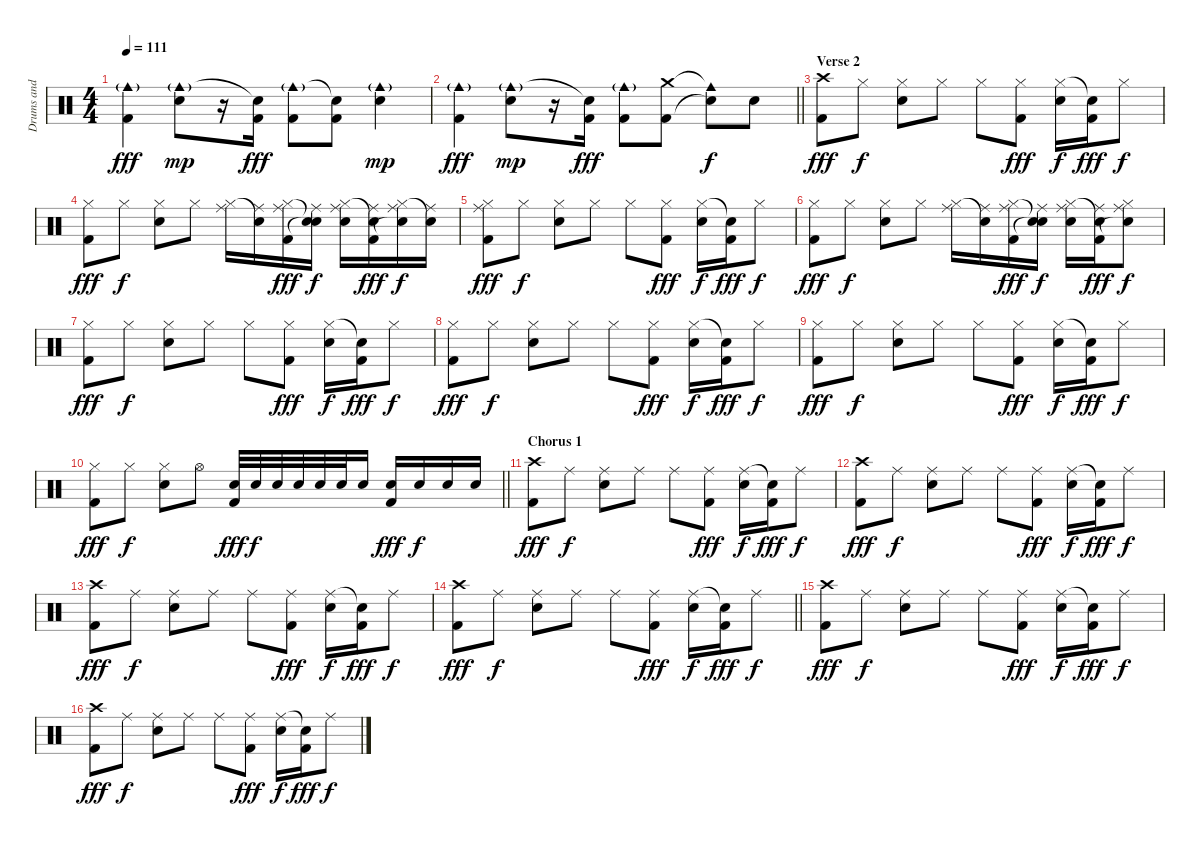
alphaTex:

\track ("Drums and Percussion" "Drums and ") {instrument percussion}
\staff {score}
\articulation defaults
\ts (4 4)
\tempo 111
\clef neutral
\ks c
("Cowbell medium (hit)"{g} "Kick (hit) 2").4{dy fff} ("Cowbell medium (hit)"{g} "Snare (hit) 2").8{dy mp} r.16 ("Snare (hit)"{t} "Kick (hit) 2").16{dy fff} ("Cowbell medium (hit)"{g} "Kick (hit) 2").8 ("Snare (hit)"{t} "Kick (hit) 2").8 ("Cowbell medium (hit)"{g} "Snare (hit) 2").4{dy mp} |
\barLineRight lightlight
("Cowbell medium (hit)"{g} "Kick (hit) 2").4{dy fff} ("Cowbell medium (hit)"{g} "Snare (hit) 2").8{dy mp} r.16 ("Snare (hit)"{t} "Kick (hit) 2").16{dy fff} ("Cowbell medium (hit)"{g} "Kick (hit) 2").8 ("Crash medium (hit)" "Kick (hit) 2").8 ("Cowbell medium (hit)"{t} "Snare (hit)"{t}).8{dy f} "Snare (hit) 2".8 |
\section ("" "Verse 2")
("Crash high (hit)" "Kick (hit) 2").8{dy fff} "Hi-Hat (closed)".8{dy f} ("Hi-Hat (closed)" "Snare (hit) 2").8 "Hi-Hat (closed)".8 "Hi-Hat (closed)".8 ("Hi-Hat (closed)" "Kick (hit) 2").8{dy fff} ("Hi-Hat (closed)" "Snare (hit) 2").16{dy f} ("Snare (hit)"{t} "Kick (hit) 2").16{dy fff} "Hi-Hat (closed)".8{dy f} |
("Hi-Hat (closed)" "Kick (hit) 2").8{dy fff} "Hi-Hat (closed)".8{dy f} ("Hi-Hat (closed)" "Snare (hit) 2").8 "Hi-Hat (closed)".8 ("Hi-Hat (closed)" "Ride (middle)").16 ("Snare (hit)"{t} "Ride (middle)").16 ("Hi-Hat (closed)" "Ride (middle)" "Kick (hit) 2").16{dy fff} ("Snare (hit)"{t} "Ride (middle)" "Snare (hit)"{t}).16{dy f} ("Hi-Hat (closed)" "Ride (middle)" "Snare (hit) 2").16 ("Snare (hit)"{t} "Ride (middle)" "Kick (hit) 2").16{dy fff} ("Hi-Hat (closed)" "Ride (middle)" "Snare (hit)"{t}).16{dy f} ("Snare (hit)"{t} "Ride (middle)").16 |
("Hi-Hat (closed)" "Ride (middle)" "Kick (hit) 2").8{dy fff} "Hi-Hat (closed)".8{dy f} ("Hi-Hat (closed)" "Snare (hit) 2").8 "Hi-Hat (closed)".8 "Hi-Hat (closed)".8 ("Hi-Hat (closed)" "Kick (hit) 2").8{dy fff} ("Hi-Hat (closed)" "Snare (hit) 2").16{dy f} ("Snare (hit)"{t} "Kick (hit) 2").16{dy fff} "Hi-Hat (closed)".8{dy f} |
("Hi-Hat (closed)" "Kick (hit) 2").8{dy fff} "Hi-Hat (closed)".8{dy f} ("Hi-Hat (closed)" "Snare (hit) 2").8 "Hi-Hat (closed)".8 ("Hi-Hat (closed)" "Ride (middle)").16 ("Snare (hit)"{t} "Ride (middle)").16 ("Hi-Hat (closed)" "Ride (middle)" "Kick (hit) 2").16{dy fff} ("Snare (hit)"{t} "Ride (middle)" "Snare (hit)"{t}).16{dy f} ("Hi-Hat (closed)" "Ride (middle)" "Snare (hit) 2").16 ("Snare (hit)"{t} "Ride (middle)" "Kick (hit) 2").16{dy fff} ("Hi-Hat (closed)" "Ride (middle)" "Snare (hit)"{t}).8{dy f} |
("Hi-Hat (closed)" "Kick (hit) 2").8{dy fff} "Hi-Hat (closed)".8{dy f} ("Hi-Hat (closed)" "Snare (hit) 2").8 "Hi-Hat (closed)".8 "Hi-Hat (closed)".8 ("Hi-Hat (closed)" "Kick (hit) 2").8{dy fff} ("Hi-Hat (closed)" "Snare (hit) 2").16{dy f} ("Snare (hit)"{t} "Kick (hit) 2").16{dy fff} "Hi-Hat (closed)".8{dy f} |
("Hi-Hat (closed)" "Kick (hit) 2").8{dy fff} "Hi-Hat (closed)".8{dy f} ("Hi-Hat (closed)" "Snare (hit) 2").8 "Hi-Hat (closed)".8 "Hi-Hat (closed)".8 ("Hi-Hat (closed)" "Kick (hit) 2").8{dy fff} ("Hi-Hat (closed)" "Snare (hit) 2").16{dy f} ("Snare (hit)"{t} "Kick (hit) 2").16{dy fff} "Hi-Hat (closed)".8{dy f} |
("Hi-Hat (closed)" "Kick (hit) 2").8{dy fff} "Hi-Hat (closed)".8{dy f} ("Hi-Hat (closed)" "Snare (hit) 2").8 "Hi-Hat (closed)".8 "Hi-Hat (closed)".8 ("Hi-Hat (closed)" "Kick (hit) 2").8{dy fff} ("Hi-Hat (closed)" "Snare (hit) 2").16{dy f} ("Snare (hit)"{t} "Kick (hit) 2").16{dy fff} "Hi-Hat (closed)".8{dy f} |
\barLineRight lightlight
("Hi-Hat (closed)" "Kick (hit) 2").8{dy fff} "Hi-Hat (closed)".8{dy f} ("Hi-Hat (closed)" "Snare (hit) 2").8 "Hi-Hat (open)".8 ("Snare (hit) 2" "Kick (hit) 2").32{dy fff} "Snare (hit) 2".32{dy f} "Snare (hit) 2".32 "Snare (hit) 2".32 "Snare (hit) 2".32 "Snare (hit) 2".32 "Snare (hit) 2".16 ("Snare (hit) 2" "Kick (hit) 2").16{dy fff} "Snare (hit) 2".16{dy f} "Snare (hit) 2".16 "Snare (hit) 2".16 |
\section ("" "Chorus 1")
("Crash high (hit)" "Kick (hit) 2").8{dy fff} "Ride (middle)".8{dy f} ("Ride (middle)" "Snare (hit) 2").8 "Ride (middle)".8 "Ride (middle)".8 ("Ride (middle)" "Kick (hit) 2").8{dy fff} ("Ride (middle)" "Snare (hit) 2").16{dy f} ("Snare (hit)"{t} "Kick (hit) 2").16{dy fff} "Ride (middle)".8{dy f} |
("Crash high (hit)" "Kick (hit) 2").8{dy fff} "Ride (middle)".8{dy f} ("Ride (middle)" "Snare (hit) 2").8 "Ride (middle)".8 "Ride (middle)".8 ("Ride (middle)" "Kick (hit) 2").8{dy fff} ("Ride (middle)" "Snare (hit) 2").16{dy f} ("Snare (hit)"{t} "Kick (hit) 2").16{dy fff} "Ride (middle)".8{dy f} |
("Crash high (hit)" "Kick (hit) 2").8{dy fff} "Ride (middle)".8{dy f} ("Ride (middle)" "Snare (hit) 2").8 "Ride (middle)".8 "Ride (middle)".8 ("Ride (middle)" "Kick (hit) 2").8{dy fff} ("Ride (middle)" "Snare (hit) 2").16{dy f} ("Snare (hit)"{t} "Kick (hit) 2").16{dy fff} "Ride (middle)".8{dy f} |
\barLineRight lightlight
("Crash high (hit)" "Kick (hit) 2").8{dy fff} "Ride (middle)".8{dy f} ("Ride (middle)" "Snare (hit) 2").8 "Ride (middle)".8 "Ride (middle)".8 ("Ride (middle)" "Kick (hit) 2").8{dy fff} ("Ride (middle)" "Snare (hit) 2").16{dy f} ("Snare (hit)"{t} "Kick (hit) 2").16{dy fff} "Ride (middle)".8{dy f} |
("Crash high (hit)" "Kick (hit) 2").8{dy fff} "Ride (middle)".8{dy f} ("Ride (middle)" "Snare (hit) 2").8 "Ride (middle)".8 "Ride (middle)".8 ("Ride (middle)" "Kick (hit) 2").8{dy fff} ("Ride (middle)" "Snare (hit) 2").16{dy f} ("Snare (hit)"{t} "Kick (hit) 2").16{dy fff} "Ride (middle)".8{dy f} |
("Crash high (hit)" "Kick (hit) 2").8{dy fff} "Ride (middle)".8{dy f} ("Ride (middle)" "Snare (hit) 2").8 "Ride (middle)".8 "Ride (middle)".8 ("Ride (middle)" "Kick (hit) 2").8{dy fff} ("Ride (middle)" "Snare (hit) 2").16{dy f} ("Snare (hit)"{t} "Kick (hit) 2").16{dy fff} "Ride (middle)".8{dy f}
